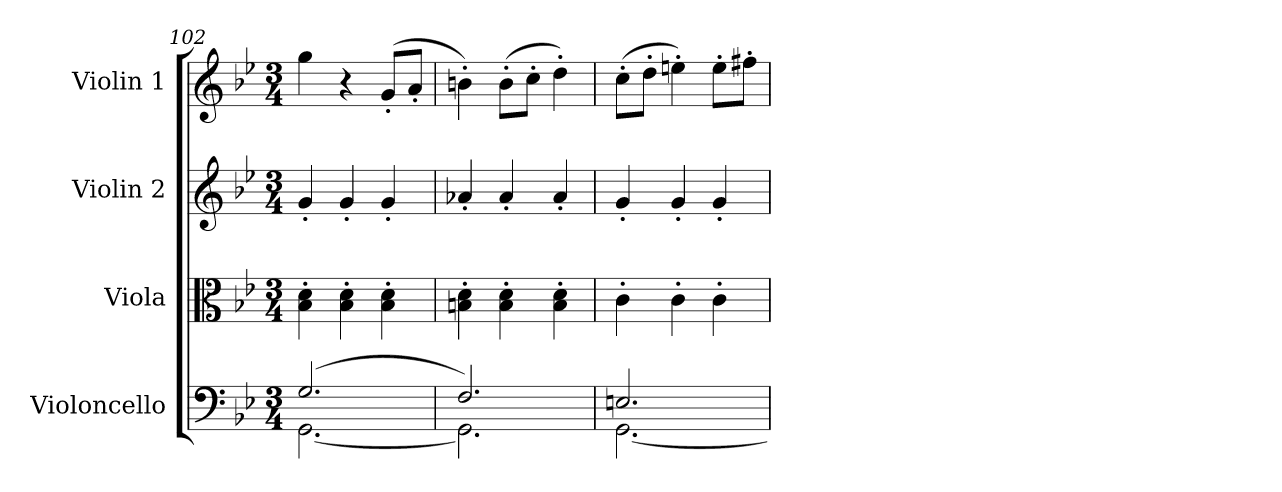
**kern	**kern	**kern	**kern
*part4	*part3	*part2	*part1
*staff4	*staff3	*staff2	*staff1
*I"Violoncello	*I"Viola	*I"Violin 2	*I"Violin 1
*I'Vc	*I'Vla	*I'Vln	*I'Vln
*clefF4	*clefC3	*clefG2	*clefG2
*k[b-e-]	*k[b-e-]	*k[b-e-]	*k[b-e-]
*M3/4	*M3/4	*M3/4	*M3/4
=102	=102	=102	=102
*^	*	*	*
(2.G/	[2.GG\	4B-\' 4d\'	4g'/	4gg\
.	.	4B-\' 4d\'	4g'/	4r
.	.	4B-\' 4d\'	4g'/	(8g'/L
.	.	.	.	8a'/J
=103	=103	=103	=103	=103
2.F/)	2.GG\]	4Bn\' 4d\'	4a-X'/	4bn'\)
.	.	4B\' 4d\'	4a-'/	(8b'\L
.	.	.	.	8cc'\J
.	.	4B\' 4d\'	4a-'/	4dd'\)
=104	=104	=104	=104	=104
2.En/	[2.GG\	4c'\	4g'/	(8cc'\L
.	.	.	.	8dd'\J
.	.	4c'\	4g'/	4een'\)
.	.	4c'\	4g'/	8ee'\L
.	.	.	.	8ff#X'\J
*v	*v	*	*	*
=	=	=	=
*-	*-	*-	*-
